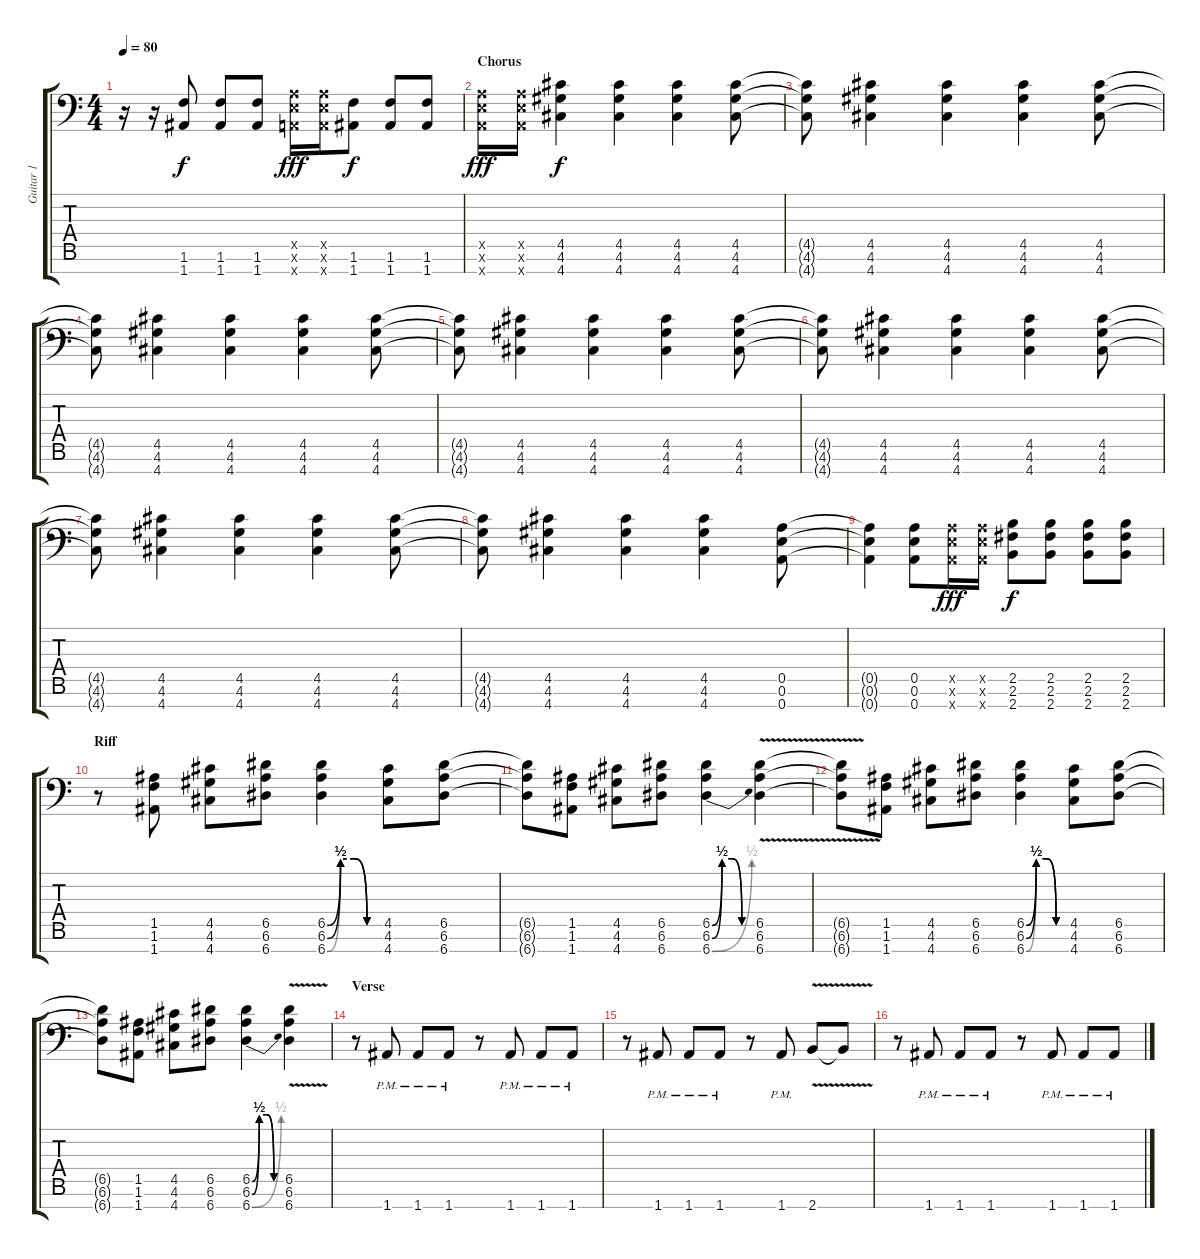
\track ("Guitar 1" "Guitar 1") {instrument overdrivenguitar}
\staff {score tabs}
\tuning (E4 B3 G3 D3 A2 E2 A1) {hide}
\ts (4 4)
\tempo 80
\clef f4
\ks c
r.16{dy f} r.16 (1.6 1.7).8 (1.6 1.7).8 (1.6 1.7).8 (0.5{x} 0.6{x} 0.7{x}).16{dy fff} (0.5{x} 0.6{x} 0.7{x}).16 (1.6 1.7).8{dy f} (1.6 1.7).8 (1.6 1.7).8 |
\section ("" "Chorus")
(0.5{x} 0.6{x} 0.7{x}).16{dy fff} (0.5{x} 0.6{x} 0.7{x}).16 (4.5 4.6 4.7).4{dy f} (4.5 4.6 4.7).4 (4.5 4.6 4.7).4 (4.5 4.6 4.7).8 |
(4.5{t} 4.6{t} 4.7{t}).8 (4.5 4.6 4.7).4 (4.5 4.6 4.7).4 (4.5 4.6 4.7).4 (4.5 4.6 4.7).8 |
(4.5{t} 4.6{t} 4.7{t}).8 (4.5 4.6 4.7).4 (4.5 4.6 4.7).4 (4.5 4.6 4.7).4 (4.5 4.6 4.7).8 |
(4.5{t} 4.6{t} 4.7{t}).8 (4.5 4.6 4.7).4 (4.5 4.6 4.7).4 (4.5 4.6 4.7).4 (4.5 4.6 4.7).8 |
(4.5{t} 4.6{t} 4.7{t}).8 (4.5 4.6 4.7).4 (4.5 4.6 4.7).4 (4.5 4.6 4.7).4 (4.5 4.6 4.7).8 |
(4.5{t} 4.6{t} 4.7{t}).8 (4.5 4.6 4.7).4 (4.5 4.6 4.7).4 (4.5 4.6 4.7).4 (4.5 4.6 4.7).8 |
(4.5{t} 4.6{t} 4.7{t}).8 (4.5 4.6 4.7).4 (4.5 4.6 4.7).4 (4.5 4.6 4.7).4 (0.5 0.6 0.7).8 |
(0.5{t} 0.6{t} 0.7{t}).4 (0.5 0.6 0.7).8 (0.5{x} 0.6{x} 0.7{x}).16{dy fff} (0.5{x} 0.6{x} 0.7{x}).16 (2.5 2.6 2.7).8{dy f} (2.5 2.6 2.7).8 (2.5 2.6 2.7).8 (2.5 2.6 2.7).8 |
\section ("" "Riff")
r.8 (1.5 1.6 1.7).8 (4.5 4.6 4.7).8 (6.5 6.6 6.7).8 (6.5{be (custom 0 0 15 2 30 2 45 0 60 0)} 6.6{be (custom 0 0 15 2 30 2 45 0 60 0)} 6.7{be (custom 0 0 15 2 30 2 45 0 60 0)}).4 (4.5 4.6 4.7).8 (6.5 6.6 6.7).8 |
(6.5{t} 6.6{t} 6.7{t}).8 (1.5 1.6 1.7).8 (4.5 4.6 4.7).8 (6.5 6.6 6.7).8 (6.5{be (custom 0 0 15 2 30 2 45 0 60 0)} 6.6{be (custom 0 0 15 2 30 2 45 0 60 0)} 6.7{be (bend 0 0 60 2)}).4 (6.5{v} 6.6{v} 6.7{v}).4 |
(6.5{t} 6.6{t} 6.7{t}).8 (1.5 1.6 1.7).8 (4.5 4.6 4.7).8 (6.5 6.6 6.7).8 (6.5{be (custom 0 0 15 2 30 2 45 0 60 0)} 6.6{be (custom 0 0 15 2 30 2 45 0 60 0)} 6.7{be (custom 0 0 15 2 30 2 45 0 60 0)}).4 (4.5 4.6 4.7).8 (6.5 6.6 6.7).8 |
(6.5{t} 6.6{t} 6.7{t}).8 (1.5 1.6 1.7).8 (4.5 4.6 4.7).8 (6.5 6.6 6.7).8 (6.5{be (custom 0 0 15 2 30 2 45 0 60 0)} 6.6{be (custom 0 0 15 2 30 2 45 0 60 0)} 6.7{be (bend 0 0 60 2)}).4 (6.5{v} 6.6{v} 6.7{v}).4 |
\section ("" "Verse")
r.8 1.7{pm}.8 1.7{pm}.8 1.7{pm}.8 r.8 1.7{pm}.8 1.7{pm}.8 1.7{pm}.8 |
r.8 1.7{pm}.8 1.7{pm}.8 1.7{pm}.8 r.8 1.7{pm}.8 2.7{v}.8 2.7{t}.8 |
r.8 1.7{pm}.8 1.7{pm}.8 1.7{pm}.8 r.8 1.7{pm}.8 1.7{pm}.8 1.7{pm}.8
